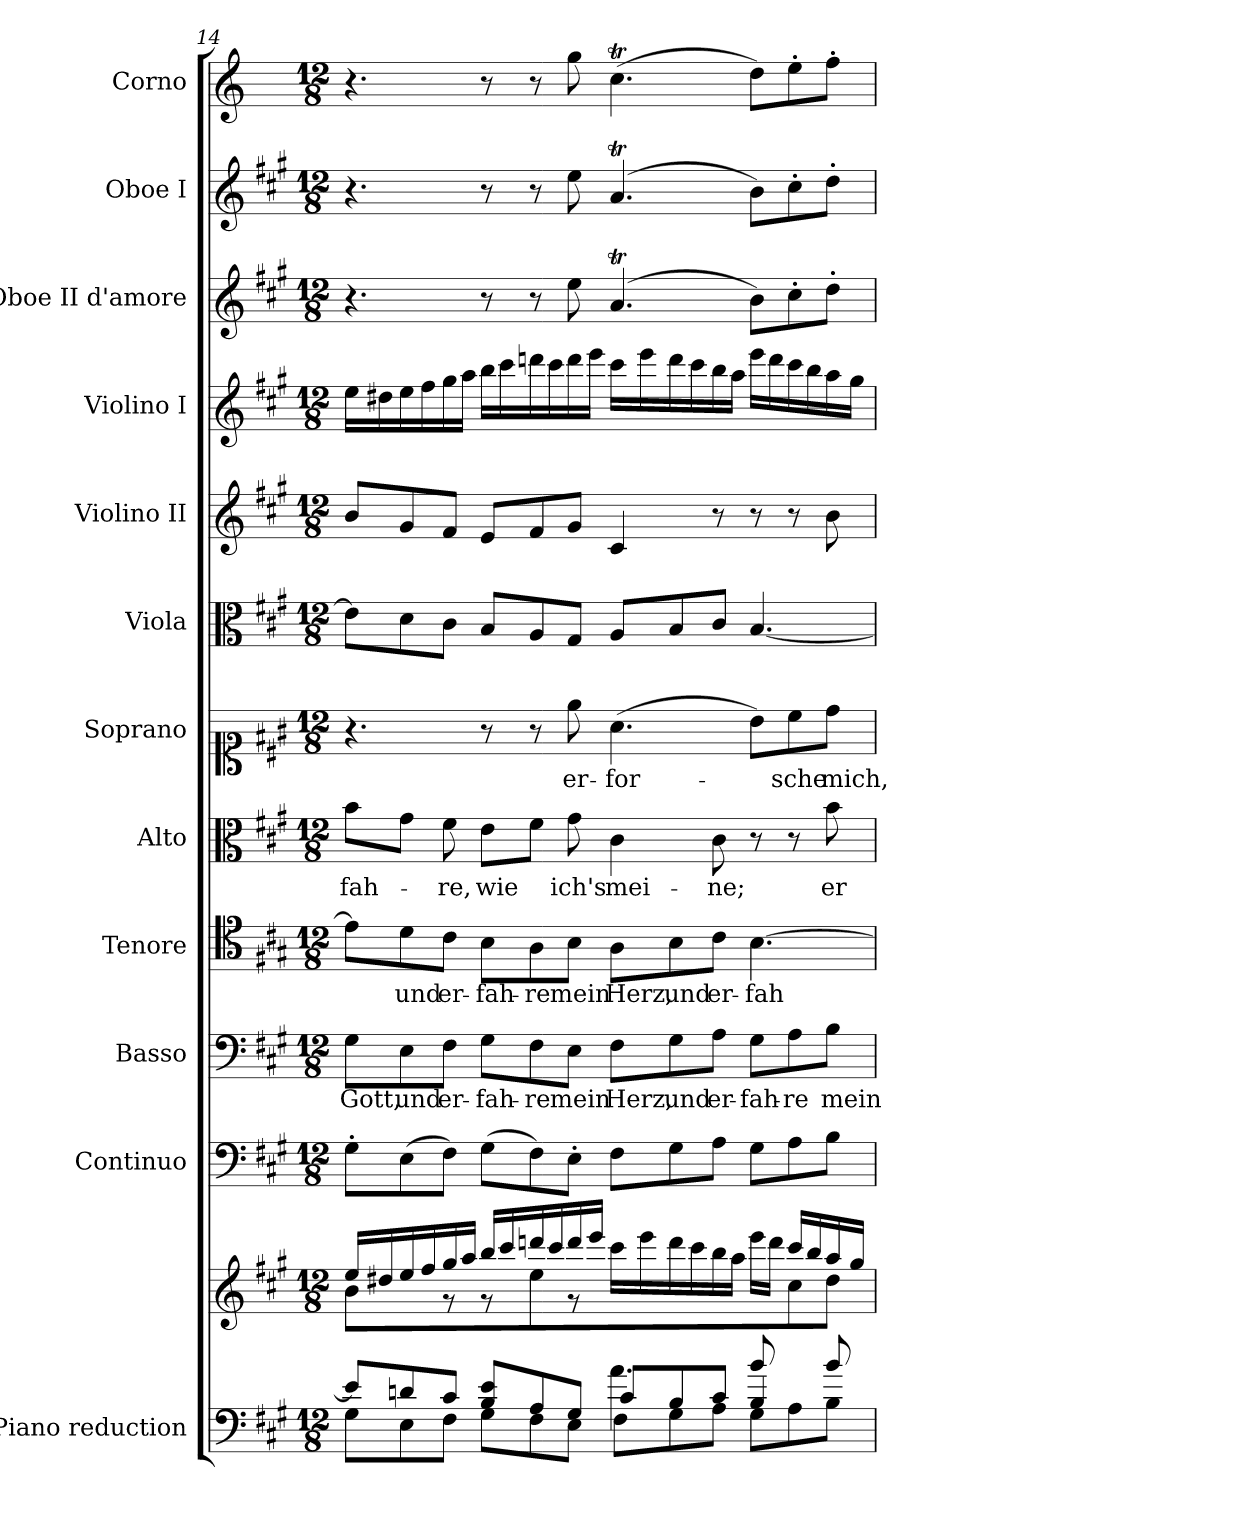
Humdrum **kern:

**kern	**kern	**kern	**kern	**text	**kern	**text	**kern	**text	**kern	**text	**kern	**kern	**kern	**kern	**kern	**kern
*part12	*part12	*part11	*part10	*part10	*part9	*part9	*part8	*part8	*part7	*part7	*part6	*part5	*part4	*part3	*part2	*part1
*staff13	*staff12	*staff11	*staff10	*staff10	*staff9	*staff9	*staff8	*staff8	*staff7	*staff7	*staff6	*staff5	*staff4	*staff3	*staff2	*staff1
*I"Piano reduction	*	*I"Continuo	*I"Basso	*	*I"Tenore	*	*I"Alto	*	*I"Soprano	*	*I"Viola	*I"Violino II	*I"Violino I	*I"Oboe II d'amore	*I"Oboe I	*I"Corno
*I'Pno	*	*	*	*	*	*	*	*	*	*	*I'Vla	*I'Vln	*I'Vln	*I'Ob	*I'Ob	*
!!LO:PB:g=z
*clefF4	*clefG2	*clefF4	*clefF4	*	*clefC4	*	*clefC3	*	*clefC1	*	*clefC3	*clefG2	*clefG2	*clefG2	*clefG2	*clefG2
*	*	*	*	*	*	*	*	*	*	*	*	*	*	*	*	*ITrd2c3
*k[f#c#g#]	*k[f#c#g#]	*k[f#c#g#]	*k[f#c#g#]	*	*k[f#c#g#]	*	*k[f#c#g#]	*	*k[f#c#g#]	*	*k[f#c#g#]	*k[f#c#g#]	*k[f#c#g#]	*k[f#c#g#]	*k[f#c#g#]	*k[f#c#g#]
*M12/8	*M12/8	*M12/8	*M12/8	*	*M12/8	*	*M12/8	*	*M12/8	*	*M12/8	*M12/8	*M12/8	*M12/8	*M12/8	*M12/8
=14	=14	=14	=14	=14	=14	=14	=14	=14	=14	=14	=14	=14	=14	=14	=14	=14
*^	*^	*	*	*	*	*	*	*	*	*	*	*	*	*	*	*
*	*^	*	*	*	*	*	*	*	*	*	*	*	*	*	*	*	*	*
!	!	!	!	!	!	!	!LO:LY:b	!	!	!	!LO:LY:b	!	!	!	!	!	!	!	!
2.ryy	8e/L]	8G#\L	16ee/LL	4b\	8G#'\L	8G#\L	Gott,	8e\L]	.	8b\L	-fah-	4.r	.	8e\L]	8b/L	16ee\LL	4.r	4.r	4.r
.	.	.	16dd#X/	.	.	.	.	.	.	.	.	.	.	.	.	16dd#X\	.	.	.
!	!	!	!	!	!	!	!LO:LY:b	!	!LO:LY:b	!	!	!	!	!	!	!	!	!	!
.	8dn/	8E\	16ee/	.	(8E\	8E\	und	8d\	und	8g#\J	.	.	.	8d\	8g#/	16ee\	.	.	.
.	.	.	16ff#/	.	.	.	.	.	.	.	.	.	.	.	.	16ff#\	.	.	.
!	!	!	!	!	!	!	!LO:LY:b	!	!LO:LY:b	!	!LO:LY:b	!	!	!	!	!	!	!	!
.	8c#/J	8F#\J	16gg#/	8r	8F#\J)	8F#\J	er-	8c#\J	er-	8f#\	-re,	.	.	8c#\J	8f#/J	16gg#\	.	.	.
.	.	.	16aa/JJ	.	.	.	.	.	.	.	.	.	.	.	.	16aa\JJ	.	.	.
!	!	!	!	!	!	!	!LO:LY:b	!	!LO:LY:b	!	!LO:LY:b	!	!	!	!	!	!	!	!
.	8B/ 8e/L	8G#\L	16bb/LL	8r	(8G#\L	8G#\L	-fah-	8B\L	-fah-	8e\L	wie	8r	.	8B/L	8e/L	16bb\LL	8r	8r	8r
.	.	.	16ccc#/	.	.	.	.	.	.	.	.	.	.	.	.	16ccc#\	.	.	.
!	!	!	!	!	!	!	!LO:LY:b	!	!LO:LY:b	!	!	!	!	!	!	!	!	!	!
.	8A/	8F#\	16dddn/	8ee\	8F#\)	8F#\	-re	8A\	-re	8f#\J	.	8r	.	8A/	8f#/	16dddn\	8r	8r	8r
.	.	.	16ccc#/	.	.	.	.	.	.	.	.	.	.	.	.	16ccc#\	.	.	.
!	!	!	!	!	!	!	!LO:LY:b	!	!LO:LY:b	!	!LO:LY:b	!	!LO:LY:b	!	!	!	!	!	!
.	8G#/J	8E\J	16ddd/	8r	8E'\J	8E\J	mein	8B\J	mein	8g#\	ich's	8ee\	er-	8G#/J	8g#/J	16ddd\	8ee\	8ee\	8ee\
.	.	.	16eee/JJ	.	.	.	.	.	.	.	.	.	.	.	.	16eee\JJ	.	.	.
!	!	!	!	!	!	!	!LO:LY:b	!	!LO:LY:b	!	!LO:LY:b	!	!LO:LY:b	!	!	!	!	!	!
4.a\	8c#/L	8F#\L	16ccc#\LL	2ryy	8F#\L	8F#\L	Herz,	8A\L	Herz,	4c#\	mei-	(4.a\	-for-	8A/L	4c#/	16ccc#\LL	(4.aT/	(4.aT/	(4.aT\
.	.	.	16eee\	.	.	.	.	.	.	.	.	.	.	.	.	16eee\	.	.	.
!	!	!	!	!	!	!	!LO:LY:b	!	!LO:LY:b	!	!	!	!	!	!	!	!	!	!
.	8B/	8G#\	16ddd\	.	8G#\	8G#\	und	8B\	und	.	.	.	.	8B/	.	16ddd\	.	.	.
.	.	.	16ccc#\	.	.	.	.	.	.	.	.	.	.	.	.	16ccc#\	.	.	.
!	!	!	!	!	!	!	!LO:LY:b	!	!LO:LY:b	!	!LO:LY:b	!	!	!	!	!	!	!	!
.	8c#/J	8A\J	16bb\	.	8A\J	8A\J	er-	8c#\J	er-	8c#\	-ne;	.	.	8c#/J	8r	16bb\	.	.	.
.	.	.	16aa\JJ	.	.	.	.	.	.	.	.	.	.	.	.	16aa\JJ	.	.	.
!	!	!	!	!	!	!	!LO:LY:b	!	!LO:LY:b	!	!	!	!	!	!	!	!	!	!
8b/L	4B/	8G#\L	16eee\LL	.	8G#\L	8G#\L	-fah-	[4.B\	-fah-	8r	.	8b\L)	.	[4.B/	8r	16eee\LL	8b\L)	8b\L)	8b\L)
.	.	.	16ddd\JJ	.	.	.	.	.	.	.	.	.	.	.	.	16ddd\	.	.	.
!	!	!	!	!	!	!	!LO:LY:b	!	!	!	!	!	!LO:LY:b	!	!	!	!	!	!
4ryy	.	8A\	16ccc#/LL	8cc#\	8A\	8A\	-re	.	.	8r	.	8cc#\	-sche	.	8r	16ccc#\	8cc#'\	8cc#'\	8cc#'\
.	.	.	16bb/	.	.	.	.	.	.	.	.	.	.	.	.	16bb\	.	.	.
!	!	!	!	!	!	!	!LO:LY:b	!	!	!	!LO:LY:b	!	!LO:LY:b	!	!	!	!	!	!
.	8b/	8B\J	16aa/	8dd#\J	8B\J	8B\J	mein	.	.	8b\	er-	8dd\J	mich,	.	8b\	16aa\	8dd'\J	8dd'\J	8dd'\J
.	.	.	16gg#/JJ	.	.	.	.	.	.	.	.	.	.	.	.	16gg#\JJ	.	.	.
*v	*v	*v	*	*	*	*	*	*	*	*	*	*	*	*	*	*	*	*	*
*	*v	*v	*	*	*	*	*	*	*	*	*	*	*	*	*	*	*
=	=	=	=	=	=	=	=	=	=	=	=	=	=	=	=	=
*-	*-	*-	*-	*-	*-	*-	*-	*-	*-	*-	*-	*-	*-	*-	*-	*-
